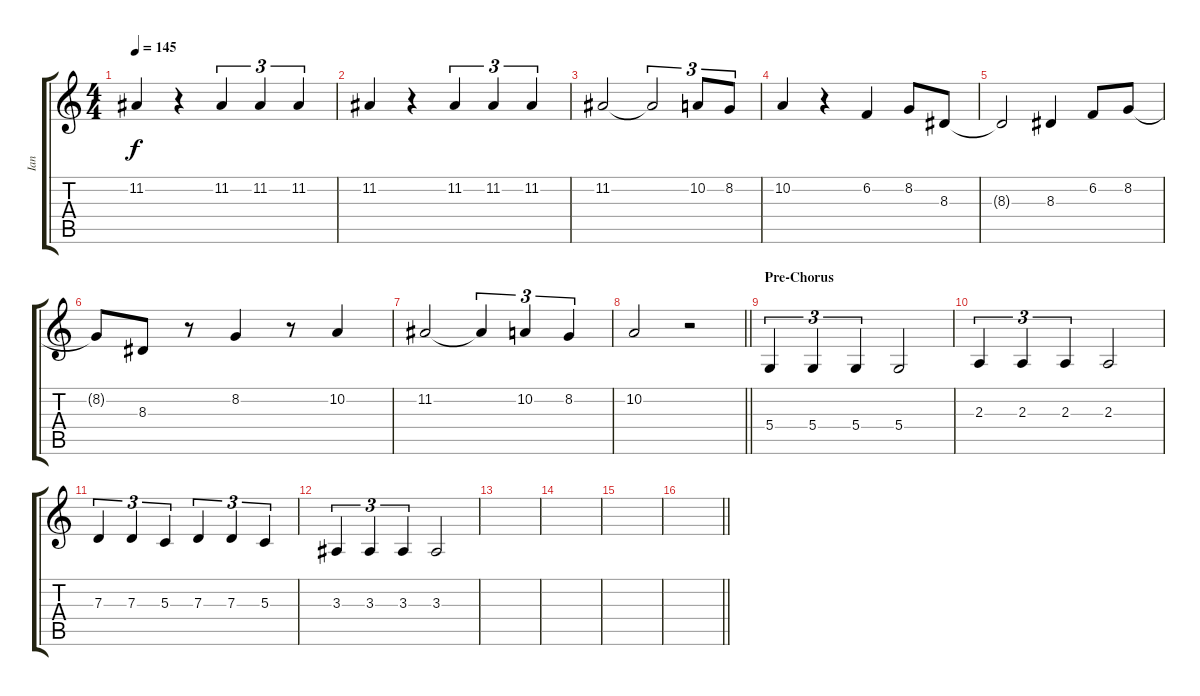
\track ("Ian" "Ian") {instrument baritonesax}
\staff {score tabs}
\tuning (E4 B3 G3 D3 A2 E2) {hide}
\ts (4 4)
\tempo 145
\clef g2
\ks c
11.2.4{dy f} r.4 11.2.4{tu (3 2)} 11.2.4{tu (3 2)} 11.2.4{tu (3 2)} |
11.2.4 r.4 11.2.4{tu (3 2)} 11.2.4{tu (3 2)} 11.2.4{tu (3 2)} |
11.2.2 11.2{t}.2{tu (3 2)} 10.2.8{tu (3 2)} 8.2.8{tu (3 2)} |
10.2.4 r.4 6.2.4 8.2.8 8.3.8 |
8.3{t}.2 8.3.4 6.2.8 8.2.8 |
8.2{t}.8 8.3.8 r.8 8.2.4 r.8 10.2.4 |
11.2.2 11.2{t}.4{tu (3 2)} 10.2.4{tu (3 2)} 8.2.4{tu (3 2)} |
\barLineRight lightlight
10.2.2 r.2 |
\section ("" "Pre-Chorus")
5.4.4{tu (3 2)} 5.4.4{tu (3 2)} 5.4.4{tu (3 2)} 5.4.2 |
2.3.4{tu (3 2)} 2.3.4{tu (3 2)} 2.3.4{tu (3 2)} 2.3.2 |
7.3.4{tu (3 2)} 7.3.4{tu (3 2)} 5.3.4{tu (3 2)} 7.3.4{tu (3 2)} 7.3.4{tu (3 2)} 5.3.4{tu (3 2)} |
3.3.4{tu (3 2)} 3.3.4{tu (3 2)} 3.3.4{tu (3 2)} 3.3.2 |
|
|
|
\barLineRight lightlight
